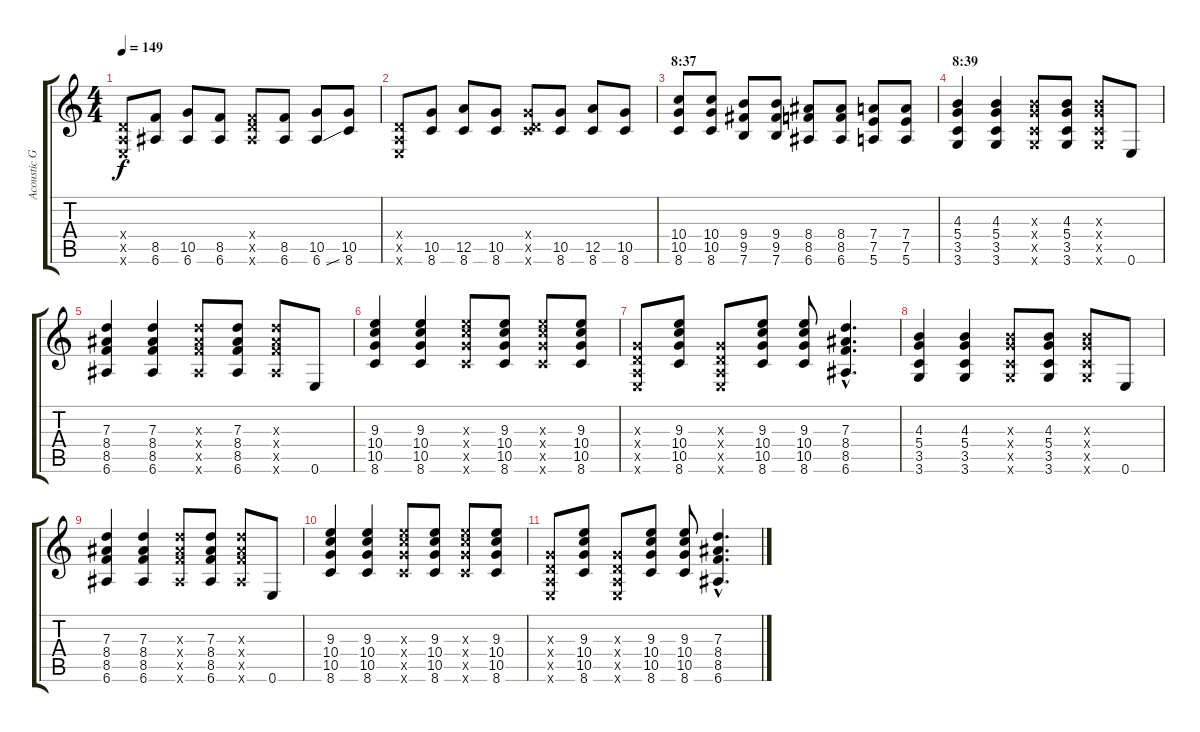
\track ("Acoustic Guitar" "Acoustic G") {instrument acousticguitarsteel}
\staff {score tabs}
\tuning (E4 B3 G3 D3 A2 E2) {hide}
\ts (4 4)
\tempo 149
\clef g2
\ks c
(0.4{x} 0.5{x} 0.6{x}).8{dy f} (8.5 6.6).8 (10.5 6.6).8 (8.5 6.6).8 (0.4{x} 8.5{x} 6.6{x}).8 (8.5 6.6).8 (10.5 6.6{ss}).8 (10.5 8.6).8 |
(0.4{x} 0.5{x} 0.6{x}).8 (10.5 8.6).8 (12.5 8.6).8 (10.5 8.6).8 (0.4{x} 10.5{x} 8.6{x}).8 (10.5 8.6).8 (12.5 8.6).8 (10.5 8.6).8 |
\section ("" "8:37")
(10.4 10.5 8.6).8 (10.4 10.5 8.6).8 (9.4 9.5 7.6).8 (9.4 9.5 7.6).8 (8.4 8.5 6.6).8 (8.4 8.5 6.6).8 (7.4 7.5 5.6).8 (7.4 7.5 5.6).8 |
\section ("" "8:39")
(4.3 5.4 3.5 3.6).4 (4.3 5.4 3.5 3.6).4 (4.3{x} 5.4{x} 3.5{x} 3.6{x}).8 (4.3 5.4 3.5 3.6).8 (4.3{x} 5.4{x} 3.5{x} 3.6{x}).8 0.6.8 |
(7.3 8.4 8.5 6.6).4 (7.3 8.4 8.5 6.6).4 (7.3{x} 8.4{x} 8.5{x} 6.6{x}).8 (7.3 8.4 8.5 6.6).8 (7.3{x} 8.4{x} 8.5{x} 6.6{x}).8 0.6.8 |
(9.3 10.4 10.5 8.6).4 (9.3 10.4 10.5 8.6).4 (9.3{x} 10.4{x} 10.5{x} 8.6{x}).8 (9.3 10.4 10.5 8.6).8 (9.3{x} 10.4{x} 10.5{x} 8.6{x}).8 (9.3 10.4 10.5 8.6).8 |
(0.3{x} 0.4{x} 0.5{x} 0.6{x}).8 (9.3 10.4 10.5 8.6).8 (0.3{x} 0.4{x} 0.5{x} 0.6{x}).8 (9.3 10.4 10.5 8.6).8 (9.3 10.4 10.5 8.6).8 (7.3{hac} 8.4{hac} 8.5{hac} 6.6{hac}).4{d} |
(4.3 5.4 3.5 3.6).4 (4.3 5.4 3.5 3.6).4 (4.3{x} 5.4{x} 3.5{x} 3.6{x}).8 (4.3 5.4 3.5 3.6).8 (4.3{x} 5.4{x} 3.5{x} 3.6{x}).8 0.6.8 |
(7.3 8.4 8.5 6.6).4 (7.3 8.4 8.5 6.6).4 (7.3{x} 8.4{x} 8.5{x} 6.6{x}).8 (7.3 8.4 8.5 6.6).8 (7.3{x} 8.4{x} 8.5{x} 6.6{x}).8 0.6.8 |
(9.3 10.4 10.5 8.6).4 (9.3 10.4 10.5 8.6).4 (9.3{x} 10.4{x} 10.5{x} 8.6{x}).8 (9.3 10.4 10.5 8.6).8 (9.3{x} 10.4{x} 10.5{x} 8.6{x}).8 (9.3 10.4 10.5 8.6).8 |
(0.3{x} 0.4{x} 0.5{x} 0.6{x}).8 (9.3 10.4 10.5 8.6).8 (0.3{x} 0.4{x} 0.5{x} 0.6{x}).8 (9.3 10.4 10.5 8.6).8 (9.3 10.4 10.5 8.6).8 (7.3{hac} 8.4{hac} 8.5{hac} 6.6{hac}).4{d}
